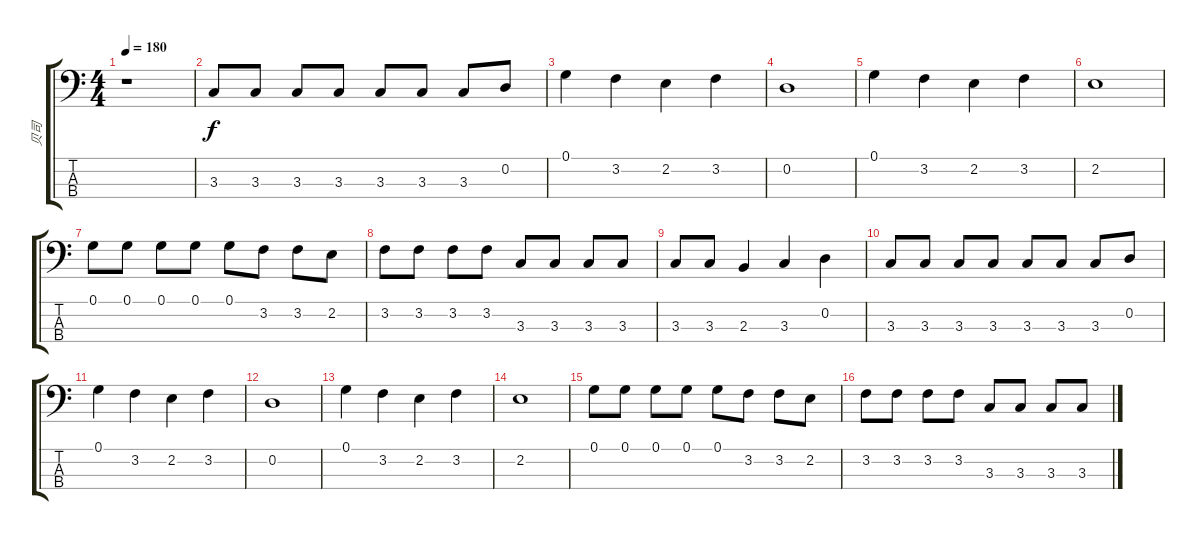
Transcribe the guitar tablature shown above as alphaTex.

\track ("贝司" "贝司") {instrument electricbassfinger}
\staff {score tabs}
\tuning (G2 D2 A1 E1) {hide}
\ts (4 4)
\tempo 180
\clef f4
\ks c
r.1{dy f} |
3.3.8 3.3.8 3.3.8 3.3.8 3.3.8 3.3.8 3.3.8 0.2.8 |
0.1.4 3.2.4 2.2.4 3.2.4 |
0.2.1 |
0.1.4 3.2.4 2.2.4 3.2.4 |
2.2.1 |
0.1.8 0.1.8 0.1.8 0.1.8 0.1.8 3.2.8 3.2.8 2.2.8 |
3.2.8 3.2.8 3.2.8 3.2.8 3.3.8 3.3.8 3.3.8 3.3.8 |
3.3.8 3.3.8 2.3.4 3.3.4 0.2.4 |
3.3.8 3.3.8 3.3.8 3.3.8 3.3.8 3.3.8 3.3.8 0.2.8 |
0.1.4 3.2.4 2.2.4 3.2.4 |
0.2.1 |
0.1.4 3.2.4 2.2.4 3.2.4 |
2.2.1 |
0.1.8 0.1.8 0.1.8 0.1.8 0.1.8 3.2.8 3.2.8 2.2.8 |
3.2.8 3.2.8 3.2.8 3.2.8 3.3.8 3.3.8 3.3.8 3.3.8
